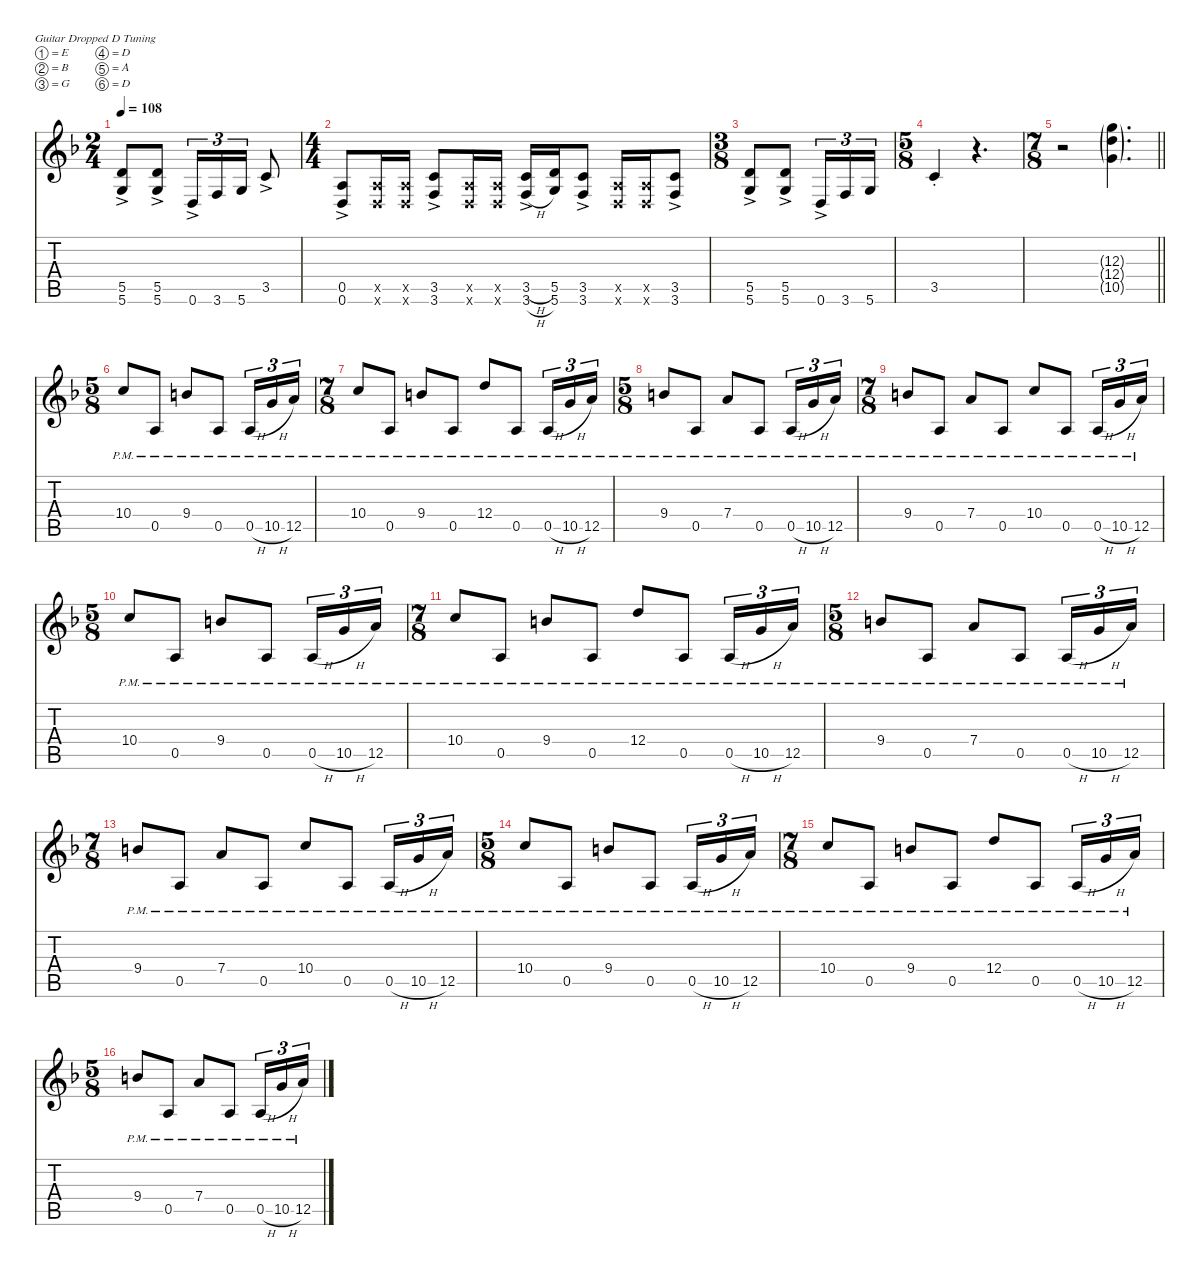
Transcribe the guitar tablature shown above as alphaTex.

\defaultSystemsLayout 4
\hideDynamics
\bracketExtendMode nobrackets
\singleTrackTrackNamePolicy hidden
\multiTrackTrackNamePolicy hidden
\firstSystemTrackNameMode fullname
\firstSystemTrackNameOrientation horizontal
\otherSystemsTrackNameOrientation horizontal
\track ("Guitar 1 - hidden" "od.guit.") {mute instrument overdrivenguitar}
\staff {score tabs}
\tuning (E4 B3 G3 D3 A2 D2)
\ts (2 4)
\beaming (8 2 2 2 2)
\tempo 108
\clef g2
\ks dminor
(5.5{ac acc forcenatural} 5.6{ac acc forcenatural}).8{dy f} (5.5{ac acc forcenatural} 5.6{ac acc forcenatural}).8 0.6{ac acc forcenatural}.16{tu (3 2)} 3.6{acc forcenatural}.16{tu (3 2)} 5.6{acc forcenatural}.16{tu (3 2)} 3.5{ac acc forcenatural}.8 |
\ts (4 4)
\beaming (8 2 2 2 2)
(0.5{ac acc forcenatural} 0.6{ac acc forcenatural}).8 (0.5{x acc forcenatural} 0.6{x acc forcenatural}).16 (0.5{x acc forcenatural} 0.6{x acc forcenatural}).16 (3.5{ac acc forcenatural} 3.6{ac acc forcenatural}).8 (0.5{x acc forcenatural} 0.6{x acc forcenatural}).16 (0.5{x acc forcenatural} 0.6{x acc forcenatural}).16 (3.5{h ac acc forcenatural} 3.6{h ac acc forcenatural}).16 (5.5{acc forcenatural} 5.6{acc forcenatural}).16 (3.5{ac acc forcenatural} 3.6{ac acc forcenatural}).8 (0.5{x acc forcenatural} 0.6{x acc forcenatural}).16 (0.5{x acc forcenatural} 0.6{x acc forcenatural}).16 (3.5{ac acc forcenatural} 3.6{ac acc forcenatural}).8 |
\ts (3 8)
\beaming (8 2 2 2 2)
(5.5{ac acc forcenatural} 5.6{ac acc forcenatural}).8 (5.5{ac acc forcenatural} 5.6{ac acc forcenatural}).8 0.6{ac acc forcenatural}.16{tu (3 2)} 3.6{acc forcenatural}.16{tu (3 2)} 5.6{acc forcenatural}.16{tu (3 2)} |
\ts (5 8)
\beaming (8 2 2 2 2)
3.5{st acc forcenatural}.4 r.4{d} |
\ts (7 8)
\beaming (8 2 2 2 2)
\barLineRight lightlight
r.2 (12.3{g acc forcenatural} 12.4{g acc forcenatural} 10.5{g acc forcenatural}).4{d dy pp} |
\ts (5 8)
\beaming (8 2 2 2 2)
10.4{pm acc forcenatural}.8{dy f} 0.5{pm acc forcenatural}.8 9.4{pm acc forcenatural}.8 0.5{pm acc forcenatural}.8 0.5{h pm acc forcenatural}.16{tu (3 2)} 10.5{h pm acc forcenatural}.16{tu (3 2)} 12.5{pm acc forcenatural}.16{tu (3 2)} |
\ts (7 8)
\beaming (8 2 2 2 2)
10.4{pm acc forcenatural}.8 0.5{pm acc forcenatural}.8 9.4{pm acc forcenatural}.8 0.5{pm acc forcenatural}.8 12.4{pm acc forcenatural}.8 0.5{pm acc forcenatural}.8 0.5{h pm acc forcenatural}.16{tu (3 2)} 10.5{h pm acc forcenatural}.16{tu (3 2)} 12.5{pm acc forcenatural}.16{tu (3 2)} |
\ts (5 8)
\beaming (8 2 2 2 2)
9.4{pm acc forcenatural}.8 0.5{pm acc forcenatural}.8 7.4{pm acc forcenatural}.8 0.5{pm acc forcenatural}.8 0.5{h pm acc forcenatural}.16{tu (3 2)} 10.5{h pm acc forcenatural}.16{tu (3 2)} 12.5{pm acc forcenatural}.16{tu (3 2)} |
\ts (7 8)
\beaming (8 2 2 2 2)
9.4{pm acc forcenatural}.8 0.5{pm acc forcenatural}.8 7.4{pm acc forcenatural}.8 0.5{pm acc forcenatural}.8 10.4{pm acc forcenatural}.8 0.5{pm acc forcenatural}.8 0.5{h pm acc forcenatural}.16{tu (3 2)} 10.5{h pm acc forcenatural}.16{tu (3 2)} 12.5{pm acc forcenatural}.16{tu (3 2)} |
\ts (5 8)
\beaming (8 2 2 2 2)
10.4{pm acc forcenatural}.8 0.5{pm acc forcenatural}.8 9.4{pm acc forcenatural}.8 0.5{pm acc forcenatural}.8 0.5{h pm acc forcenatural}.16{tu (3 2)} 10.5{h pm acc forcenatural}.16{tu (3 2)} 12.5{pm acc forcenatural}.16{tu (3 2)} |
\ts (7 8)
\beaming (8 2 2 2 2)
10.4{pm acc forcenatural}.8 0.5{pm acc forcenatural}.8 9.4{pm acc forcenatural}.8 0.5{pm acc forcenatural}.8 12.4{pm acc forcenatural}.8 0.5{pm acc forcenatural}.8 0.5{h pm acc forcenatural}.16{tu (3 2)} 10.5{h pm acc forcenatural}.16{tu (3 2)} 12.5{pm acc forcenatural}.16{tu (3 2)} |
\ts (5 8)
\beaming (8 2 2 2 2)
9.4{pm acc forcenatural}.8 0.5{pm acc forcenatural}.8 7.4{pm acc forcenatural}.8 0.5{pm acc forcenatural}.8 0.5{h pm acc forcenatural}.16{tu (3 2)} 10.5{h pm acc forcenatural}.16{tu (3 2)} 12.5{pm acc forcenatural}.16{tu (3 2)} |
\ts (7 8)
\beaming (8 2 2 2 2)
9.4{pm acc forcenatural}.8 0.5{pm acc forcenatural}.8 7.4{pm acc forcenatural}.8 0.5{pm acc forcenatural}.8 10.4{pm acc forcenatural}.8 0.5{pm acc forcenatural}.8 0.5{h pm acc forcenatural}.16{tu (3 2)} 10.5{h pm acc forcenatural}.16{tu (3 2)} 12.5{pm acc forcenatural}.16{tu (3 2)} |
\ts (5 8)
\beaming (8 2 2 2 2)
10.4{pm acc forcenatural}.8 0.5{pm acc forcenatural}.8 9.4{pm acc forcenatural}.8 0.5{pm acc forcenatural}.8 0.5{h pm acc forcenatural}.16{tu (3 2)} 10.5{h pm acc forcenatural}.16{tu (3 2)} 12.5{pm acc forcenatural}.16{tu (3 2)} |
\ts (7 8)
\beaming (8 2 2 2 2)
10.4{pm acc forcenatural}.8 0.5{pm acc forcenatural}.8 9.4{pm acc forcenatural}.8 0.5{pm acc forcenatural}.8 12.4{pm acc forcenatural}.8 0.5{pm acc forcenatural}.8 0.5{h pm acc forcenatural}.16{tu (3 2)} 10.5{h pm acc forcenatural}.16{tu (3 2)} 12.5{pm acc forcenatural}.16{tu (3 2)} |
\ts (5 8)
\beaming (8 2 2 2 2)
9.4{pm acc forcenatural}.8 0.5{pm acc forcenatural}.8 7.4{pm acc forcenatural}.8 0.5{pm acc forcenatural}.8 0.5{h pm acc forcenatural}.16{tu (3 2)} 10.5{h pm acc forcenatural}.16{tu (3 2)} 12.5{pm acc forcenatural}.16{tu (3 2)}
